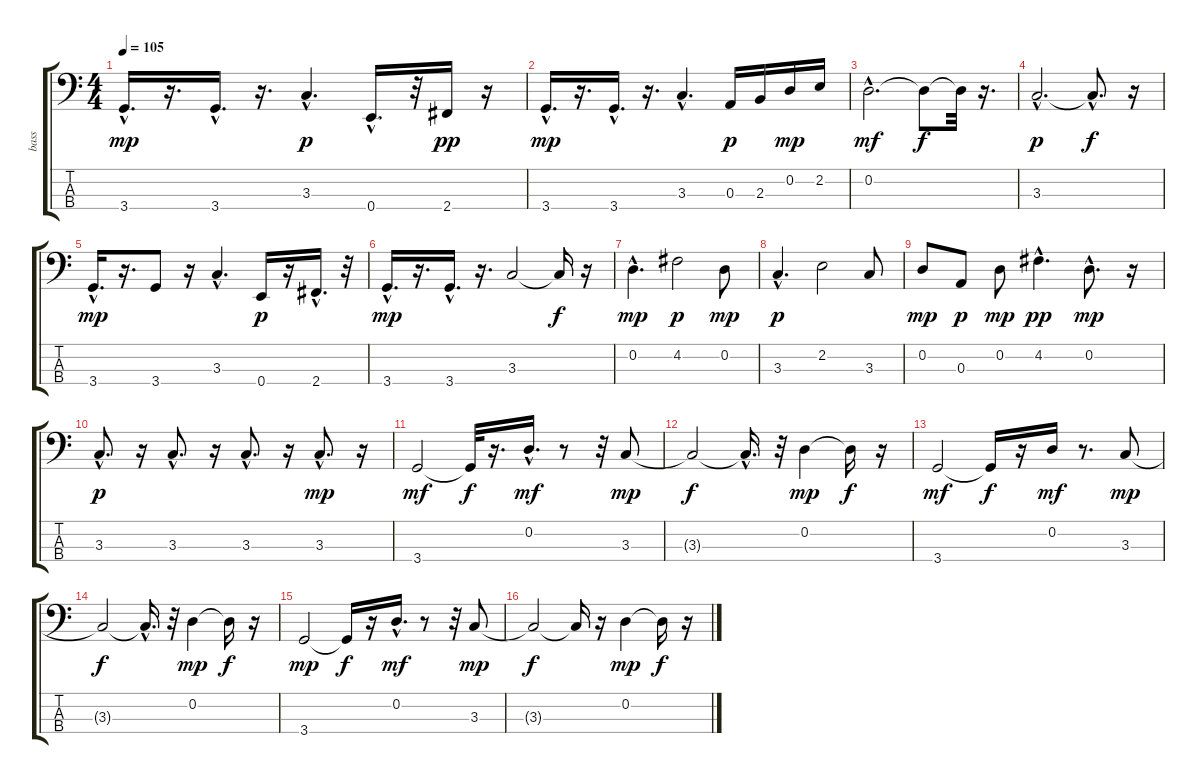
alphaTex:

\track ("bass" "bass") {instrument electricbassfinger}
\staff {score tabs}
\tuning (G2 D2 A1 E1) {hide}
\ts (4 4)
\tempo 105
\clef f4
\ks c
3.4{hac}.16{d dy mp} r.16{d} 3.4{hac}.16{d} r.16{d} 3.3{hac}.4{d dy p} 0.4{hac}.16{d} r.32 2.4.16{dy pp} r.16 |
3.4{hac}.16{d dy mp} r.16{d} 3.4{hac}.16{d} r.16{d} 3.3{hac}.4{d} 0.3.16{dy p} 2.3.16 0.2.16{dy mp} 2.2.16 |
0.2{hac}.2{d dy mf} 0.2{t}.8{dy f} 0.2{t}.32 r.16{d} |
3.3{hac}.2{d dy p} 3.3{hac t}.8{d dy f} r.16 |
3.4{hac}.16{d dy mp} r.16{d} 3.4.8 r.16 3.3{hac}.4{d} 0.4.16{dy p} r.16 2.4{hac}.16{d} r.32 |
3.4{hac}.16{d dy mp} r.16{d} 3.4{hac}.16{d} r.16{d} 3.3.2 3.3{t}.16{dy f} r.16 |
0.2{hac}.4{d dy mp} 4.2.2{dy p} 0.2.8{dy mp} |
3.3{hac}.4{d dy p} 2.2.2 3.3.8 |
0.2.8{dy mp} 0.3.8{dy p} 0.2.8{dy mp} 4.2{hac}.4{d dy pp} 0.2{hac}.8{d dy mp} r.16 |
3.3{hac}.8{d dy p} r.16 3.3{hac}.8{d} r.16 3.3{hac}.8{d} r.16 3.3{hac}.8{d dy mp} r.16 |
3.4.2{dy mf} 3.4{t}.32{dy f} r.16{d} 0.2{hac}.16{d dy mf} r.8 r.32 3.3.8{dy mp} |
3.3{t}.2{dy f} 3.3{hac t}.16{d} r.32 0.2.4{dy mp} 0.2{t}.16{dy f} r.16 |
3.4.2{dy mf} 3.4{t}.16{dy f} r.16 0.2.16{dy mf} r.8{d} 3.3.8{dy mp} |
3.3{t}.2{dy f} 3.3{hac t}.16{d} r.32 0.2.4{dy mp} 0.2{t}.16{dy f} r.16 |
3.4.2{dy mp} 3.4{t}.16{dy f} r.16 0.2{hac}.16{d dy mf} r.8 r.32 3.3.8{dy mp} |
3.3{t}.2{dy f} 3.3{t}.16 r.16 0.2.4{dy mp} 0.2{t}.16{dy f} r.16
